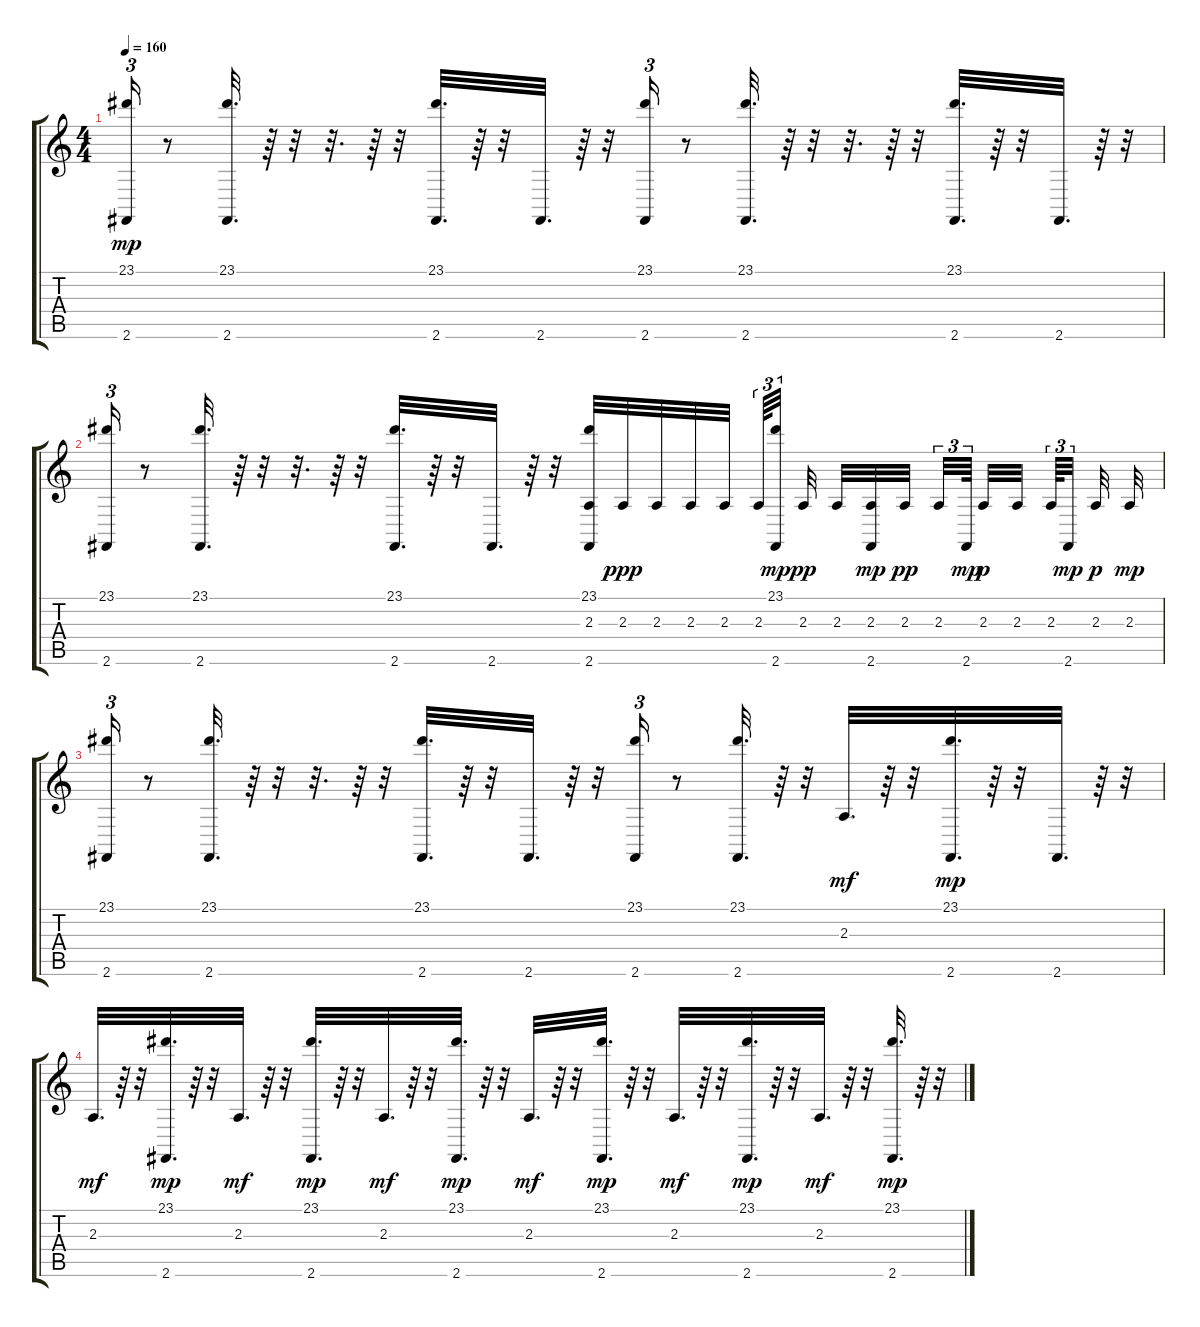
\track "" {instrument celesta}
\staff {score tabs}
\tuning (E4 B3 G3 D3 A2 E2) {hide}
\ts (4 4)
\tempo 160
\clef g2
\ks c
(23.1 2.6).16{tu (3 2) dy mp} r.8 (23.1 2.6).32{d} r.64 r.32 r.32{d} r.64 r.32 (23.1 2.6).32{d} r.64 r.32 2.6.32{d} r.64 r.32 (23.1 2.6).16{tu (3 2)} r.8 (23.1 2.6).32{d} r.64 r.32 r.32{d} r.64 r.32 (23.1 2.6).32{d} r.64 r.32 2.6.32{d} r.64 r.32 |
(23.1 2.6).16{tu (3 2)} r.8 (23.1 2.6).32{d} r.64 r.32 r.32{d} r.64 r.32 (23.1 2.6).32{d} r.64 r.32 2.6.32{d} r.64 r.32 (23.1 2.3 2.6).32 2.3.32{dy ppp} 2.3.32 2.3.32 2.3.32 2.3.64{tu (3 2)} (23.1 2.6).32{tu (3 2) dy mp} 2.3.32{dy pp} 2.3.32 (2.3 2.6).32{dy mp} 2.3.32{dy pp} 2.3.32{tu (3 2)} 2.6.64{tu (3 2) dy mp} 2.3.32{dy p} 2.3.32 2.3.64{tu (3 2)} 2.6.32{tu (3 2) dy mp} 2.3.32{dy p} 2.3.32{dy mp} |
(23.1 2.6).16{tu (3 2)} r.8 (23.1 2.6).32{d} r.64 r.32 r.32{d} r.64 r.32 (23.1 2.6).32{d} r.64 r.32 2.6.32{d} r.64 r.32 (23.1 2.6).16{tu (3 2)} r.8 (23.1 2.6).32{d} r.64 r.32 2.3.32{d dy mf} r.64 r.32 (23.1 2.6).32{d dy mp} r.64 r.32 2.6.32{d} r.64 r.32 |
2.3.32{d dy mf} r.64 r.32 (23.1 2.6).32{d dy mp} r.64 r.32 2.3.32{d dy mf} r.64 r.32 (23.1 2.6).32{d dy mp} r.64 r.32 2.3.32{d dy mf} r.64 r.32 (23.1 2.6).32{d dy mp} r.64 r.32 2.3.32{d dy mf} r.64 r.32 (23.1 2.6).32{d dy mp} r.64 r.32 2.3.32{d dy mf} r.64 r.32 (23.1 2.6).32{d dy mp} r.64 r.32 2.3.32{d dy mf} r.64 r.32 (23.1 2.6).32{d dy mp} r.64 r.32
